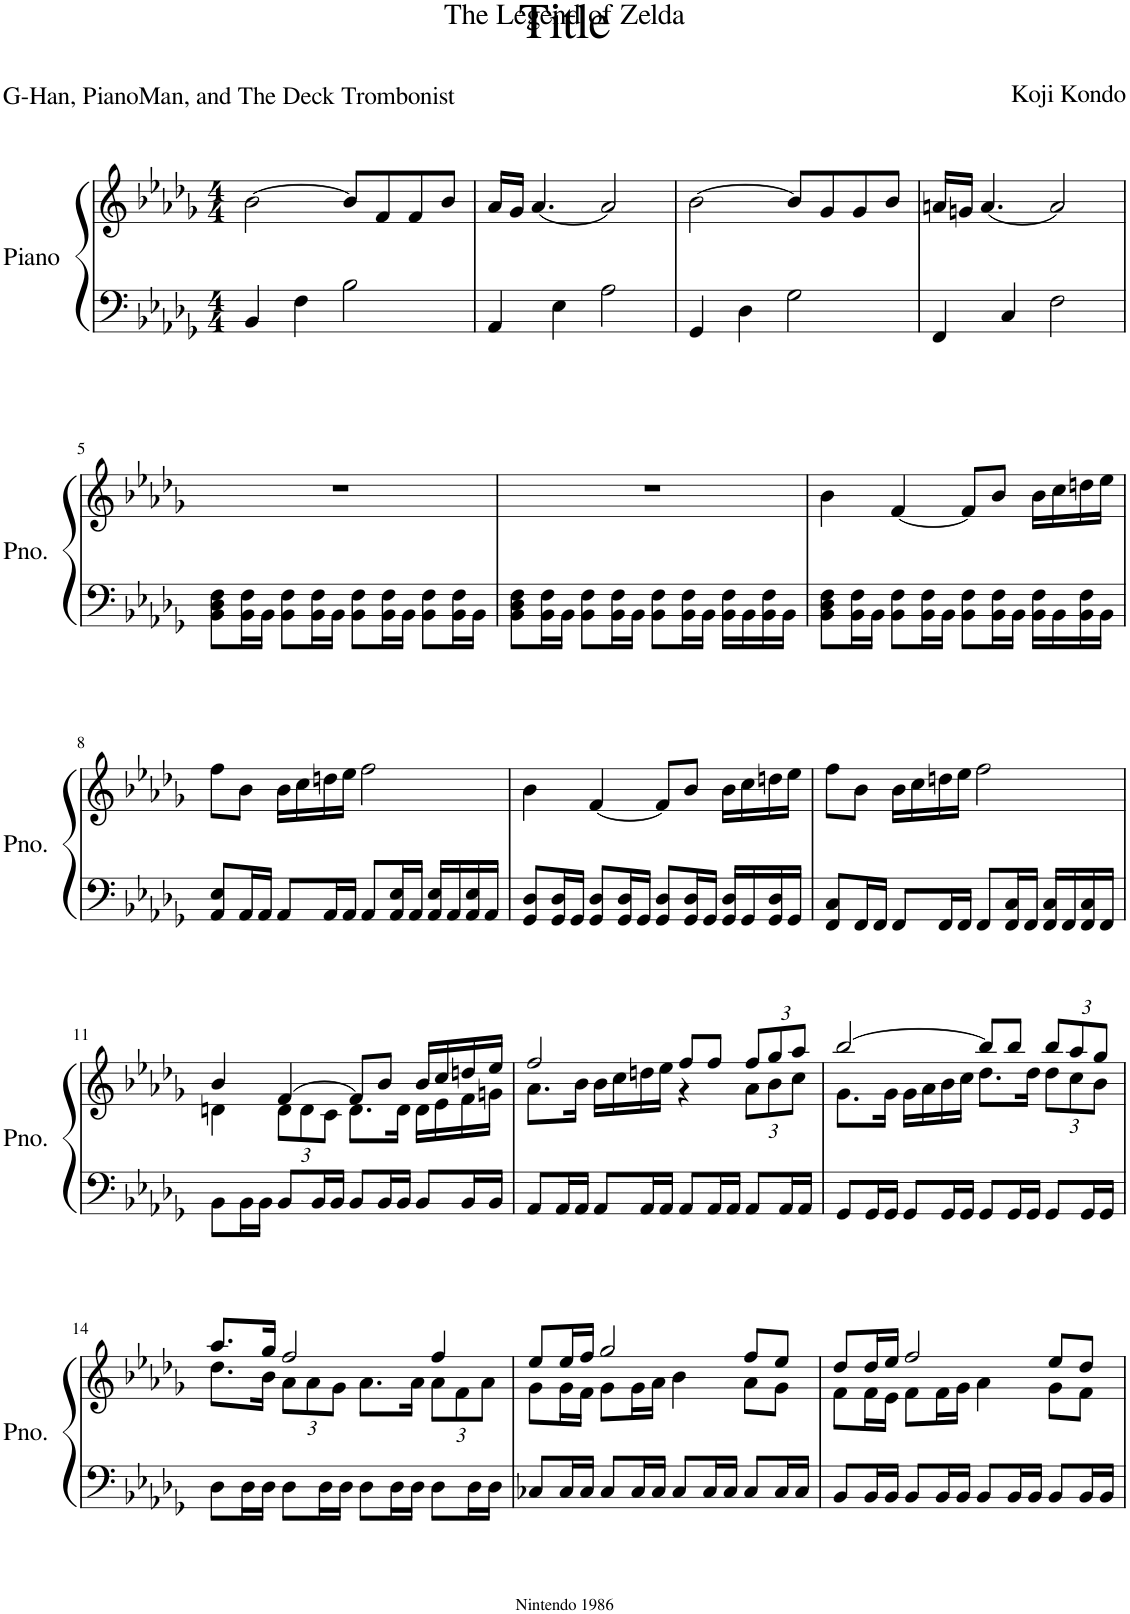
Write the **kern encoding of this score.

**kern	**kern
*part1	*part1
*staff2	*staff1
*I"Piano	*
*I'Pno.	*
*clefF4	*clefG2
*k[b-e-a-d-g-]	*k[b-e-a-d-g-]
*M4/4	*M4/4
=1	=1
4BB-/	[2b-\
4F\	.
2B-\	8b-/L]
.	8f/
.	8f/
.	8b-/J
=2	=2
4AA-/	16a-/LL
.	16g-/JJ
.	[4.a-/
4E-\	.
2A-\	2a-/]
=3	=3
4GG-/	[2b-\
4D-\	.
2G-\	8b-/L]
.	8g-/
.	8g-/
.	8b-/J
=4	=4
4FF/	16an/LL
.	16gn/JJ
.	[4.a/
4C/	.
2F\	2a/]
!!LO:LB:g=z
=5	=5
8BB-\ 8D-\ 8F\L	1r
16BB-\ 16F\L	.
16BB-\JJ	.
8BB-\ 8F\L	.
16BB-\ 16F\L	.
16BB-\JJ	.
8BB-\ 8F\L	.
16BB-\ 16F\L	.
16BB-\JJ	.
8BB-\ 8F\L	.
16BB-\ 16F\L	.
16BB-\JJ	.
=6	=6
8BB-\ 8D-\ 8F\L	1r
16BB-\ 16F\L	.
16BB-\JJ	.
8BB-\ 8F\L	.
16BB-\ 16F\L	.
16BB-\JJ	.
8BB-\ 8F\L	.
16BB-\ 16F\L	.
16BB-\JJ	.
16BB-\ 16F\LL	.
16BB-\	.
16BB-\ 16F\	.
16BB-\JJ	.
=7	=7
8BB-\ 8D-\ 8F\L	4b-\
16BB-\ 16F\L	.
16BB-\JJ	.
8BB-\ 8F\L	[4f/
16BB-\ 16F\L	.
16BB-\JJ	.
8BB-\ 8F\L	8f/L]
16BB-\ 16F\L	8b-/J
16BB-\JJ	.
16BB-\ 16F\LL	16b-\LL
16BB-\	16cc\
16BB-\ 16F\	16ddn\
16BB-\JJ	16ee-\JJ
!!LO:LB:g=z
=8	=8
8AA-/ 8E-/L	8ff\L
16AA-/L	8b-\J
16AA-/JJ	.
8AA-/L	16b-\LL
.	16cc\
16AA-/L	16ddn\
16AA-/JJ	16ee-\JJ
8AA-/L	2ff\
16AA-/ 16E-/L	.
16AA-/JJ	.
16AA-/ 16E-/LL	.
16AA-/	.
16AA-/ 16E-/	.
16AA-/JJ	.
=9	=9
8GG-/ 8D-/L	4b-\
16GG-/ 16D-/L	.
16GG-/JJ	.
8GG-/ 8D-/L	[4f/
16GG-/ 16D-/L	.
16GG-/JJ	.
8GG-/ 8D-/L	8f/L]
16GG-/ 16D-/L	8b-/J
16GG-/JJ	.
16GG-/ 16D-/LL	16b-\LL
16GG-/	16cc\
16GG-/ 16D-/	16ddn\
16GG-/JJ	16ee-\JJ
=10	=10
8FF/ 8C/L	8ff\L
16FF/L	8b-\J
16FF/JJ	.
8FF/L	16b-\LL
.	16cc\
16FF/L	16ddn\
16FF/JJ	16ee-\JJ
8FF/L	2ff\
16FF/ 16C/L	.
16FF/JJ	.
16FF/ 16C/LL	.
16FF/	.
16FF/ 16C/	.
16FF/JJ	.
!!LO:LB:g=z
=11	=11
*	*^
8BB-\L	4b-/	4dn\
16BB-\L	.	.
16BB-\JJ	.	.
*	*	*Xbrackettup
8BB-/L	[4f/	12d\L
.	.	12d\
16BB-/L	.	.
.	.	12c\J
16BB-/JJ	.	.
8BB-/L	8f/L]	8.d\L
16BB-/L	8b-/J	.
16BB-/JJ	.	16d\Jk
8BB-/L	16b-/LL	16d\LL
.	16cc/	16e-\
16BB-/L	16ddn/	16f\
16BB-/JJ	16ee-/JJ	16gn\JJ
=12	=12	=12
8AA-/L	2ff/	8.a-\L
16AA-/L	.	.
16AA-/JJ	.	16b-\Jk
8AA-/L	.	16b-\LL
.	.	16cc\
16AA-/L	.	16ddn\
16AA-/JJ	.	16ee-\JJ
8AA-/L	8ff/L	4r
16AA-/L	8ff/J	.
16AA-/JJ	.	.
8AA-/L	12ff/L	12a-\L
.	12gg-/	12b-\
16AA-/L	.	.
.	12aa-/J	12cc\J
16AA-/JJ	.	.
=13	=13	=13
8GG-/L	[2bb-/	8.g-\L
16GG-/L	.	.
16GG-/JJ	.	16g-\Jk
8GG-/L	.	16g-\LL
.	.	16a-\
16GG-/L	.	16b-\
16GG-/JJ	.	16cc\JJ
8GG-/L	8bb-/L]	8.dd-\L
16GG-/L	8bb-/J	.
16GG-/JJ	.	16dd-\Jk
8GG-/L	12bb-/L	12dd-\L
.	12aa-/	12cc\
16GG-/L	.	.
.	12gg-/J	12b-\J
16GG-/JJ	.	.
!!LO:LB:g=z	!!
=14	=14	=14
8D-\L	8.aa-/L	8.dd-\L
16D-\L	.	.
16D-\JJ	16gg-/Jk	16b-\Jk
8D-\L	2ff/	12a-\L
.	.	12a-\
16D-\L	.	.
.	.	12g-\J
16D-\JJ	.	.
8D-\L	.	8.a-\L
16D-\L	.	.
16D-\JJ	.	16a-\Jk
8D-\L	4ff/	12a-\L
.	.	12f\
16D-\L	.	.
.	.	12a-\J
16D-\JJ	.	.
=15	=15	=15
8C-X/L	8ee-/L	8g-\L
16C-/L	16ee-/L	16g-\L
16C-/JJ	16ff/JJ	16f\JJ
8C-/L	2gg-/	8g-\L
16C-/L	.	16g-\L
16C-/JJ	.	16a-\JJ
8C-/L	.	4b-\
16C-/L	.	.
16C-/JJ	.	.
8C-/L	8ff/L	8a-\L
16C-/L	8ee-/J	8g-\J
16C-/JJ	.	.
=16	=16	=16
8BB-/L	8dd-/L	8f\L
16BB-/L	16dd-/L	16f\L
16BB-/JJ	16ee-/JJ	16e-\JJ
8BB-/L	2ff/	8f\L
16BB-/L	.	16f\L
16BB-/JJ	.	16g-\JJ
8BB-/L	.	4a-\
16BB-/L	.	.
16BB-/JJ	.	.
8BB-/L	8ee-/L	8g-\L
16BB-/L	8dd-/J	8f\J
16BB-/JJ	.	.
*	*v	*v
=	=
*-	*-
